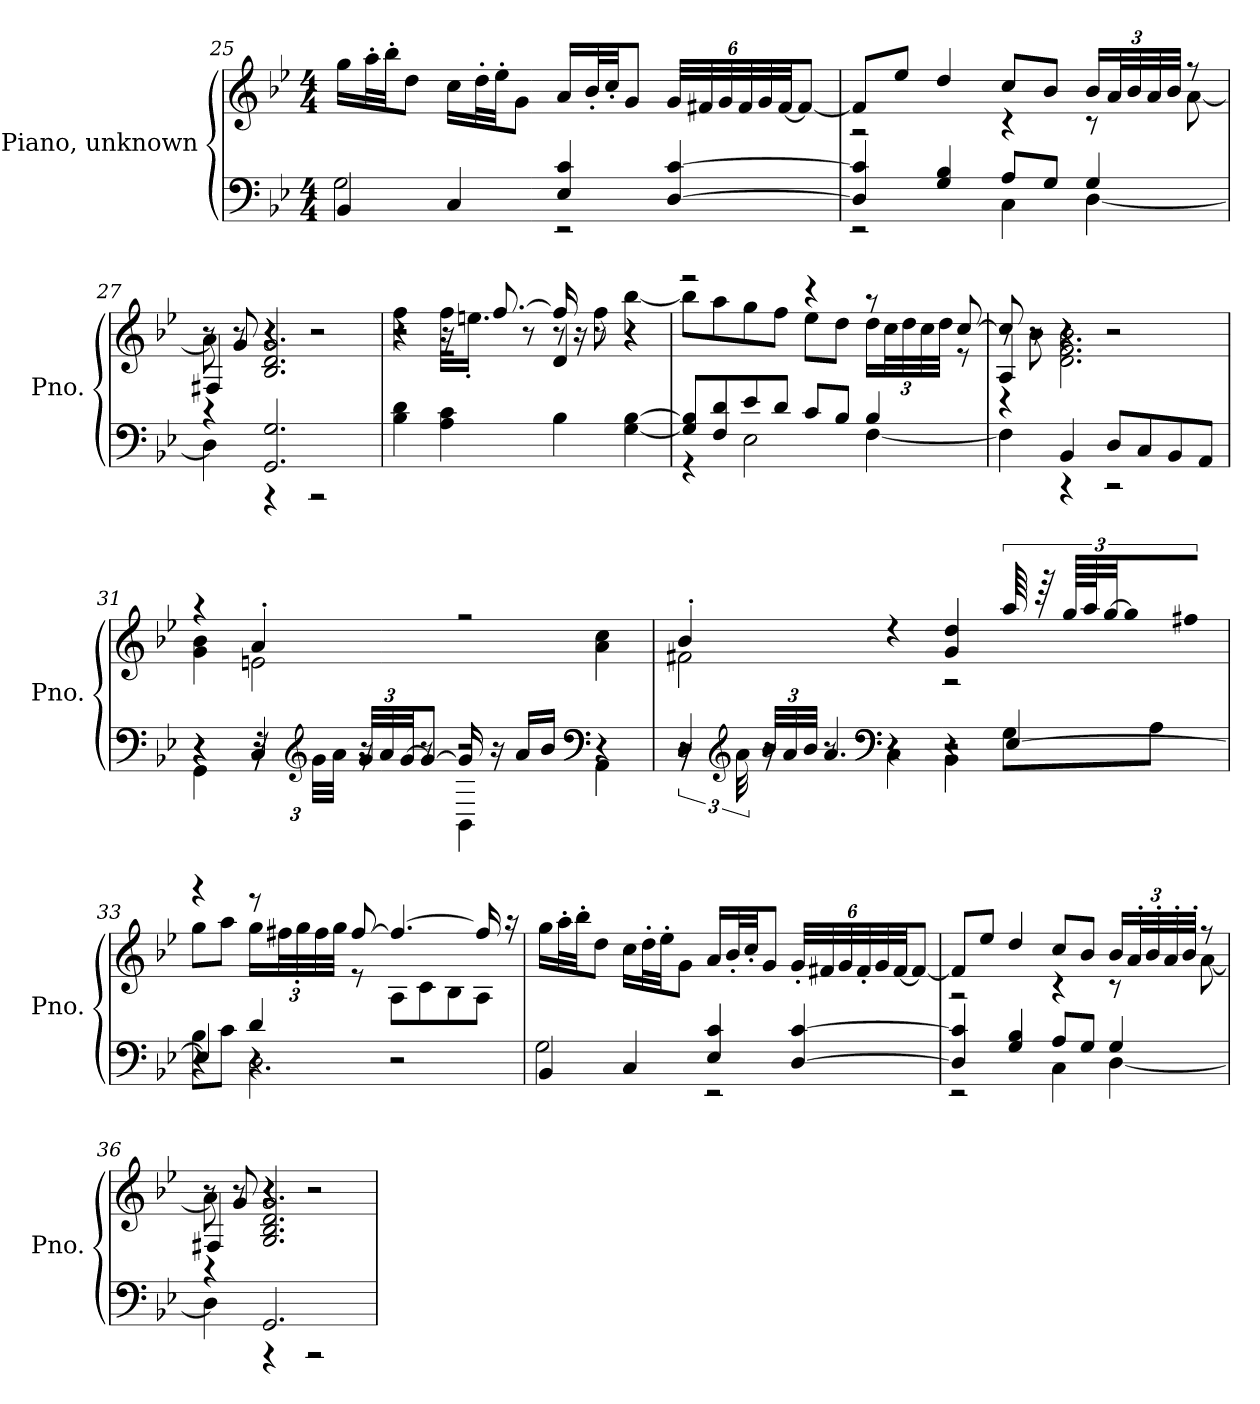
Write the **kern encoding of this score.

**kern	**kern
*part1	*part1
*staff2	*staff1
*I"Piano, unknown	*
*I'Pno.	*
!!LO:LB:g=z
*clefF4	*clefG2
*k[b-e-]	*k[b-e-]
*M4/4	*M4/4
=25	=25
*^	*
4BB-/	2G\	16gg\LL
.	.	32aa'\L
.	.	32bb-'\JJ
.	.	8dd\J
4C/	.	16cc\LL
.	.	32dd'\L
.	.	32ee-'\JJ
.	.	8g\J
4E-/ 4c/	2r	16a/LL
.	.	32b-'/L
.	.	32cc'/JJ
.	.	8g/J
*	*	*Xbrackettup
[4D/ [4c/	.	48g/LLL
.	.	48f#X/
.	.	48g/
.	.	48f#/
.	.	48g/
.	.	[48f#/JJ
.	.	8f#/J_
=26	=26	=26
*	*	*^
4D/] 4c/]	2r	8f#/L]	2r
.	.	8ee-/J	.
4G/ 4B-/	.	4dd/	.
8A/L	4C\	8cc/L	4r
8G/J	.	8b-/J	.
4G/	[4D\	24b-/LL	8r
.	.	48a/L	.
.	.	48b-/	.
.	.	48a/	.
.	.	48b-/JJJ	.
.	.	8r	[8a\
=27	=27	=27	=27
*	*	*	*^
4r	4D\]	8r	8a\]	4F#X/
.	.	8g/	8r	.
2.GG/ 2.G/	4r	2.B-/ 2.d/ 2.g/	4r	4r
.	2r	.	2r	2r
*v	*v	*	*	*
!!LO:LB:g=z	!!	!!
=28	=28	=28	=28
4B-\ 4d\	4r	4ff\	2r
4A\ 4c\	16r	32ff\KLL	.
.	.	16.een'\JJ	.
.	[8.ff/	.	.
.	.	8r	.
4B-\	16ff/]	8r	4d/
.	16r	.	.
.	8r	8ff\	.
[4G\ [4B-\	4r	[4bb-\	4r
*	*	*v	*v
=29	=29	=29
*^	*	*
8G/] 8B-/]L	4r	2r	8bb-\L]
8F/ 8d/	.	.	8aa\
8e-/	2E-\	.	8gg\
8d/J	.	.	8ff\J
8c/L	.	4r	8ee-\L
8B-/J	.	.	8dd\J
4B-/	[4F\	8r	24dd\LL
.	.	.	48cc\L
.	.	.	48dd\
.	.	.	48cc\
.	.	.	48dd\JJJ
.	.	[8cc/	8r
=30	=30	=30	=30
*	*	*	*^
4r	4F\]	8cc/]	8r	4A/
.	.	8r	8b-\	.
4BB-/	4r	4r	2.d\ 2.f\ 2.b-\	4r
8D/L	2r	2r	.	2r
8C/	.	.	.	.
8BB-/	.	.	.	.
8AA/J	.	.	.	.
*	*	*	*v	*v
!!LO:LB:g=z
=31	=31	=31	=31
*	*^	*	*
4r	4GG\	4r	4r	4g\ 4b-\
16r	48r	4C/	4a'/	2en\
*clefG2	*	*	*	*
.	48g\LLL	.	.	.
.	48a\JJJ	.	.	.
*Xbrackettup	*	*	*	*
48g/LLL	16r	.	.	.
48a/	.	.	.	.
[48g/JJ	.	.	.	.
8g/J_	8r	.	.	.
16g/]	4BB-\	2r	2r	.
16r	.	.	.	.
16a/LL	.	.	.	.
16b-/JJ	.	.	.	.
*clefF4	*	*	*	*
4r	4AA\	.	.	4a\ 4cc\
=32	=32	=32	=32	=32
*	*brackettup	*	*	*
16r	24r	4D/	4b-'/	2f#X\
*clefG2	*	*	*	*
.	48a\	.	.	.
*Xbrackettup	*	*	*	*
48b-/LLL	16r	.	.	.
48a/	.	.	.	.
48b-/JJJ	.	.	.	.
4.a/	8r	.	.	.
*clefF4	*	*	*	*
.	4C\	4r	4r	.
2r	4BB-\	4r	4g/ 4dd/	2r
*	*	*	*brackettup	*
.	8G\L	[4E-/	96aa/	.
.	.	.	96r	.
.	.	.	96gg/LLLL	.
*	*	*	*Xbrackettup	*
.	.	.	96aa/J	.
.	.	.	[48gg/J	.
.	.	.	16gg/J]	.
.	8A\J	.	8ff#X/J	.
!!LO:PB:g=z	!!
=33	=33	=33	=33	=33
4r	8B-\L	4E-/]	4r	8gg\L
.	8c\J	.	.	8aa\J
4d/	2.D\	4r	8r	24gg\LL
.	.	.	.	48ff#X\L
.	.	.	.	48gg'\
.	.	.	.	48ff#\
.	.	.	.	48gg\JJJ
.	.	.	[8ff#/	8r
2r	.	2r	4.ff#/_	8A\L
.	.	.	.	8c\
.	.	.	.	8B-\
.	.	.	16ff#/]	8A\J
.	.	.	16r	.
*	*v	*v	*	*
*	*	*v	*v
=34	=34	=34
4BB-/	2G\	16gg\LL
.	.	32aa'\L
.	.	32bb-'\JJ
.	.	8dd\J
4C/	.	16cc\LL
.	.	32dd'\L
.	.	32ee-'\JJ
.	.	8g\J
4E-/ 4c/	2r	16a/LL
.	.	32b-'/L
.	.	32cc'/JJ
.	.	8g/J
[4D/ [4c/	.	48g'/LLL
.	.	48f#X/
.	.	48g/
.	.	48f#'/
.	.	48g/
.	.	[48f#/JJ
.	.	8f#/J_
!!LO:LB:g=z
=35	=35	=35
*	*	*^
4D/] 4c/]	2r	8f#/L]	2r
.	.	8ee-/J	.
4G/ 4B-/	.	4dd/	.
8A/L	4C\	8cc/L	4r
8G/J	.	8b-/J	.
4G/	[4D\	24b-/LL	8r
.	.	48a'/L	.
.	.	48b-'/	.
.	.	48a'/	.
.	.	48b-'/JJJ	.
.	.	8r	[8a\
=36	=36	=36	=36
*	*	*	*^
4r	4D\]	8r	8a\]	4F#X/
.	.	8g/	8r	.
2.GG/	4r	2.G/ 2.B-/ 2.d/ 2.g/	4r	4r
.	2r	.	2r	2r
*v	*v	*	*	*
*	*v	*v	*v
=	=
*-	*-
